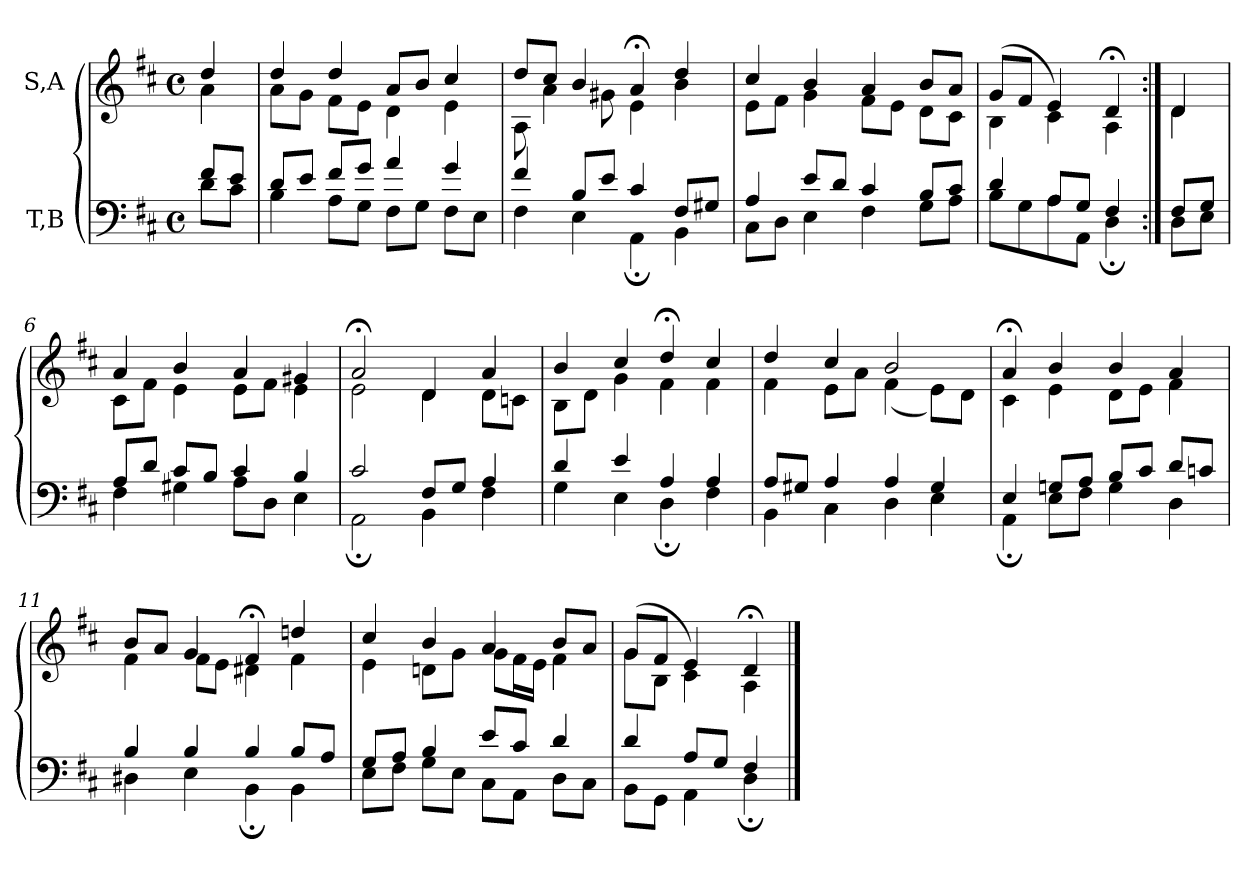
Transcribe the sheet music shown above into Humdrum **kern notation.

**kern	**kern
*part2	*part1
*staff2	*staff1
*I"T,B	*I"S,A
*clefF4	*clefG2
*k[f#c#]	*k[f#c#]
*M4/4	*M4/4
*met(c)	*met(c)
=	=
*^	*^
8f#L	8dL	4dd	4a
8eJ	8c#J	.	.
=1	=1	=1	=1
8dL	4B	4dd	8aL
8eJ	.	.	8gJ
8f#L	8AL	4dd	8f#L
8gJ	8GJ	.	8eJ
4a	8F#L	8aL	4d
.	8GJ	8bJ	.
4g	8F#L	4cc#	4e
.	8EJ	.	.
=2	=2	=2	=2
4f#	4F#	8ddL	8A
.	.	8cc#J	4a
8BL	4E	4b	.
8eJ	.	.	8g#X
4c#	4AA;	4a;<	4e
8F#L	4BB	4dd	4b
8G#XJ	.	.	.
=3	=3	=3	=3
4A	8C#L	4cc#	8eL
.	8DJ	.	8f#J
8eL	4E	4b	4g
8dJ	.	.	.
4c#	4F#	4a	8f#L
.	.	.	8eJ
8BL	8GL	8bL	8dL
8c#J	8AJ	8aJ	8c#J
=501	=501	=501	=501
4d	8BL	(>8gL	4B
.	8G	8f#J	.
8AL	8A	4e)	4c#
8GJ	8AAJ	.	.
4F#	4D;	4d;<	4A
=502:|!	=502:|!	=502:|!	=502:|!
8F#L	8DL	4d	4d
8GJ	8EJ	.	.
=6	=6	=6	=6
8AL	4F#	4a	8c#L
8dJ	.	.	8f#J
8c#L	4G#X	4b	4e
8BJ	.	.	.
4c#	8AL	4a	8eL
.	8DJ	.	8f#J
4B	4E	4g#X	4e
=7	=7	=7	=7
2c#	2AA;	2a;<	2e
8F#L	4BB	4d	4d
8GJ	.	.	.
4A	4F#	4a	8dL
.	.	.	8cnJ
=8	=8	=8	=8
4d	4G	4b	8BL
.	.	.	8dJ
4e	4E	4cc#	4g
4A	4D;	4dd;<	4f#
4A	4F#	4cc#	4f#
=9	=9	=9	=9
8AL	4BB	4dd	4f#
8G#XJ	.	.	.
4A	4C#	4cc#	8eL
.	.	.	8aJ
4A	4D	2b	(<4f#
4G#	4E	.	8eL)
.	.	.	8dJ
=10	=10	=10	=10
4E	4AA;	4a;<	4c#
8GnL	8EL	4b	4e
8AJ	8F#J	.	.
8BL	4G	4b	8dL
8c#J	.	.	8eJ
8dL	4D	4a	4f#
8cnJ	.	.	.
=11	=11	=11	=11
4B	4D#X	8bL	4f#
.	.	8aJ	.
4B	4E	4g	8f#L
.	.	.	8eJ
4B	4BB;	4f#;<	4d#X
8BL	4BB	4ddn	4f#
8AJ	.	.	.
=12	=12	=12	=12
8GL	8EL	4cc#	4e
8AJ	8F#J	.	.
4B	8GL	4b	8dnL
.	8EJ	.	8gJ
8eL	8C#L	4a	8gL
8c#J	8AAJ	.	16f#L
.	.	.	16eJJ
4d	8DL	8bL	4f#
.	8C#J	8aJ	.
=13	=13	=13	=13
4d	8BBL	(>8gL	8gL
.	8GGJ	8f#J	8BJ
8AL	4AA	4e)	4c#
8GJ	.	.	.
4F#	4D;	4d;<	4A
*v	*v	*	*
*	*v	*v
==	==
*-	*-
